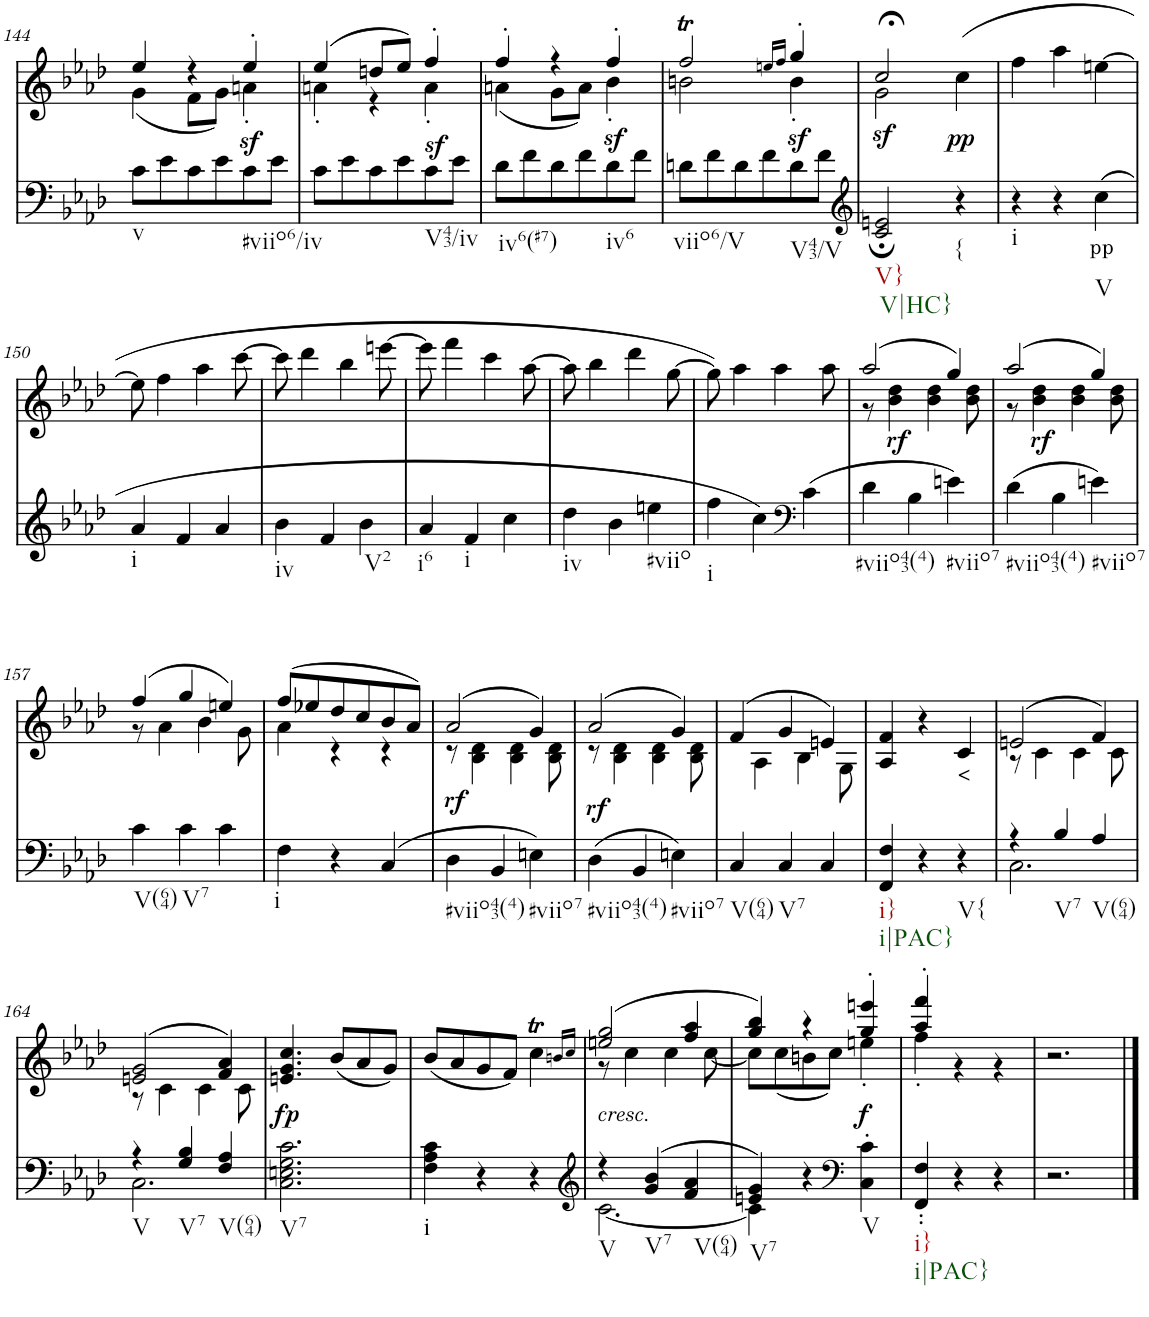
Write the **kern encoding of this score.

**kern	**text	**dynam	**kern	**text	**dynam
*part2	*part2	*part2	*part1	*part1	*part1
*staff2	*staff2	*staff2	*staff1	*staff1	*staff1
*I"piano	*	*	*I"piano	*	*
*I'Pno	*	*	*I'Pno	*	*
!!LO:PB:g=z
*clefF4	*	*	*clefG2	*	*
*k[b-e-a-d-]	*	*	*k[b-e-a-d-]	*	*
*M3/4	*	*	*M3/4	*	*
=144	=144	=144	=144	=144	=144
*	*	*	*^	*	*
!LO:TX:b:t=v	!	!	!	!	!	!
8c\L	.	.	4ee-/	(4g\	.	.
8e-\	.	.	.	.	.	.
8c\	.	.	4r	8f\L	.	.
8e-\	.	.	.	8g\J)	.	.
!LO:TX:b:t=#viio6/iv	!	!	!	!	!	!
8cz>\	.	.	4ee-'/	4an'\	.	.
8e-\J	.	.	.	.	.	.
=145	=145	=145	=145	=145	=145	=145
8c\L	.	.	(4ee-/	4an'\	.	.
8e-\	.	.	.	.	.	.
8c\	.	.	8ddn/L	4r	.	.
8e-\	.	.	8ee-/J)	.	.	.
!LO:TX:b:t=V43/iv	!	!	!	!	!	!
!	!	!	!	!	!	!LO:DY:b
8c\	.	.	4ff'/	4a'\	.	sf
8e-\J	.	.	.	.	.	.
=146	=146	=146	=146	=146	=146	=146
!LO:TX:b:t=iv6(#7)	!	!	!	!	!	!
8d-\L	.	.	4ff'/	(4an\	.	.
8f\	.	.	.	.	.	.
8d-\	.	.	4r	8g\L	.	.
8f\	.	.	.	8a\J)	.	.
!LO:TX:b:t=iv6	!	!	!	!	!	!
!	!	!	!	!	!	!LO:DY:b
8d-\	.	.	4ff'/	4b-'\	.	sf
8f\J	.	.	.	.	.	.
=147	=147	=147	=147	=147	=147	=147
!LO:TX:b:t=viio6/V	!	!	!	!	!	!
8dn\L	.	.	2ffT/	2bn\	.	.
8f\	.	.	.	.	.	.
8d\	.	.	.	.	.	.
8f\	.	.	.	.	.	.
.	.	.	16qeen/LL	.	.	.
.	.	.	16qff/JJ	.	.	.
!LO:TX:b:t=V43/V	!	!	!	!	!	!
8dz>\	.	.	4gg'/	4b'\	.	.
8f\J	.	.	.	.	.	.
=148	=148	=148	=148	=148	=148	=148
*clefG2	*	*	*	*	*	*
!LO:TX:b:t=V}	!	!	!	!	!	!
!LO:TX:b:t=V|HC}	!	!	!	!	!	!
!	!	!	!	!	!	!LO:DY:b
2c/; 2en/;	.	.	2cc;</	2g\	.	sf
!LO:TX:b:t={	!	!	!	!	!	!
!	!	!	!	!	!	!LO:DY:b
4r	.	.	(>4cc\	4ryy	.	pp
=149	=149	=149	=149	=149	=149	=149
!LO:TX:b:t=i	!	!	!	!	!	!
*	*	*	*v	*v	*	*
4r	.	.	4ff\	.	.
4r	.	.	4aa-\	.	.
!LO:TX:b:t=V	!	!	!	!	!
!	!LO:LY:b	!	!	!	!
(4cc\	pp	.	[4een\	.	.
!!LO:LB:g=z
=150	=150	=150	=150	=150	=150
!LO:TX:b:t=i	!	!	!	!	!
4a-/	.	.	8ee\]	.	.
.	.	.	4ff\	.	.
4f/	.	.	.	.	.
.	.	.	4aa-\	.	.
4a-/	.	.	.	.	.
.	.	.	[8ccc\	.	.
=151	=151	=151	=151	=151	=151
!LO:TX:b:t=iv	!	!	!	!	!
4b-\	.	.	8ccc\]	.	.
.	.	.	4ddd-\	.	.
4f/	.	.	.	.	.
.	.	.	4bb-\	.	.
!LO:TX:b:t=V2	!	!	!	!	!
4b-\	.	.	.	.	.
.	.	.	[8eeen\	.	.
=152	=152	=152	=152	=152	=152
!LO:TX:b:t=i6	!	!	!	!	!
4a-/	.	.	8eee\]	.	.
.	.	.	4fff\	.	.
!LO:TX:b:t=i	!	!	!	!	!
4f/	.	.	.	.	.
.	.	.	4ccc\	.	.
4cc\	.	.	.	.	.
.	.	.	[8aa-\	.	.
=153	=153	=153	=153	=153	=153
!LO:TX:b:t=iv	!	!	!	!	!
4dd-\	.	.	8aa-\]	.	.
.	.	.	4bb-\	.	.
4b-\	.	.	.	.	.
.	.	.	4ddd-\	.	.
!LO:TX:b:t=#viio	!	!	!	!	!
4een\	.	.	.	.	.
.	.	.	[8gg\	.	.
=154	=154	=154	=154	=154	=154
!LO:TX:b:t=i	!	!	!	!	!
4ff\	.	.	8gg\])	.	.
.	.	.	4aa-\	.	.
4cc\)	.	.	.	.	.
.	.	.	4aa-\	.	.
*clefF4	*	*	*	*	*
(4c\	.	.	.	.	.
.	.	.	8aa-\	.	.
=155	=155	=155	=155	=155	=155
*	*	*	*^	*	*
!LO:TX:b:t=#viio43(4)	!	!	!	!	!	!
4d-\	.	.	(2aa-/	8r	.	.
!	!	!	!	!	!	!LO:DY:b
.	.	.	.	4b-\ 4dd-\	.	rf
4B-\	.	.	.	.	.	.
.	.	.	.	4b-\ 4dd-\	.	.
!LO:TX:b:t=#viio7	!	!	!	!	!	!
4en\)	.	.	4gg/)	.	.	.
.	.	.	.	8b-\ 8dd-\	.	.
=156	=156	=156	=156	=156	=156	=156
!LO:TX:b:t=#viio43(4)	!	!	!	!	!	!
(4d-\	.	.	(2aa-/	8r	.	.
!	!	!	!	!	!	!LO:DY:b
.	.	.	.	4b-\ 4dd-\	.	rf
4B-\	.	.	.	.	.	.
.	.	.	.	4b-\ 4dd-\	.	.
!LO:TX:b:t=#viio7	!	!	!	!	!	!
4en\)	.	.	4gg/)	.	.	.
.	.	.	.	8b-\ 8dd-\	.	.
!!LO:LB:g=z	!!
=157	=157	=157	=157	=157	=157	=157
!LO:TX:b:t=V(64)	!	!	!	!	!	!
4c\	.	.	(4ff/	8r	.	.
.	.	.	.	4a-\	.	.
!LO:TX:b:t=V7	!	!	!	!	!	!
4c\	.	.	4gg/	.	.	.
.	.	.	.	4b-\	.	.
4c\	.	.	4een/)	.	.	.
.	.	.	.	8g\	.	.
=158	=158	=158	=158	=158	=158	=158
!LO:TX:b:t=i	!	!	!	!	!	!
4F\	.	.	(8ff/L	4a-\	.	.
.	.	.	8ee-X/	.	.	.
4r	.	.	8dd-/	4r	.	.
.	.	.	8cc/	.	.	.
(>4C/	.	.	8b-/	4r	.	.
.	.	.	8a-/J)	.	.	.
=159	=159	=159	=159	=159	=159	=159
!LO:TX:b:t=#viio43(4)	!	!	!	!	!	!
!	!	!LO:DY:a	!	!	!	!
4D-\	.	rf	(2a-/	8r	.	.
.	.	.	.	4B-\ 4d-\	.	.
4BB-/	.	.	.	.	.	.
.	.	.	.	4B-\ 4d-\	.	.
!LO:TX:b:t=#viio7	!	!	!	!	!	!
4En\)	.	.	4g/)	.	.	.
.	.	.	.	8B-\ 8d-\	.	.
=160	=160	=160	=160	=160	=160	=160
!LO:TX:b:t=#viio43(4)	!	!	!	!	!	!
!	!	!LO:DY:a	!	!	!	!
(4D-\	.	rf	(2a-/	8r	.	.
.	.	.	.	4B-\ 4d-\	.	.
4BB-/	.	.	.	.	.	.
.	.	.	.	4B-\ 4d-\	.	.
!LO:TX:b:t=#viio7	!	!	!	!	!	!
4En\)	.	.	4g/)	.	.	.
.	.	.	.	8B-\ 8d-\	.	.
=161	=161	=161	=161	=161	=161	=161
!LO:TX:b:t=V(64)	!	!	!	!	!	!
4C/	.	.	(4f/	8ryy	.	.
.	.	.	.	4A-\	.	.
!LO:TX:b:t=V7	!	!	!	!	!	!
4C/	.	.	4g/	.	.	.
.	.	.	.	4B-\	.	.
4C/	.	.	4en/)	.	.	.
.	.	.	.	8G\	.	.
=162	=162	=162	=162	=162	=162	=162
!LO:TX:b:t=i}	!	!	!	!	!	!
!LO:TX:b:t=i|PAC}	!	!	!	!	!	!
*	*	*	*v	*v	*	*
4FF/ 4F/	.	.	4A-/ 4f/	.	.
4r	.	.	4r	.	.
!LO:TX:b:t=V{	!	!	!	!	!
!	!	!	!	!LO:LY:b	!
4r	.	.	4c/	<	.
=163	=163	=163	=163	=163	=163
*^	*	*	*^	*	*
4r	2.C\	.	.	(2en/	8r	.	.
.	.	.	.	.	4c\	.	.
!LO:TX:b:t=V7	!	!	!	!	!	!	!
4B-/	.	.	.	.	.	.	.
.	.	.	.	.	4c\	.	.
!LO:TX:b:t=V(64)	!	!	!	!	!	!	!
4A-/	.	.	.	4f/)	.	.	.
.	.	.	.	.	8c\	.	.
!!LO:LB:g=z	!!
=164	=164	=164	=164	=164	=164	=164	=164
!LO:TX:b:t=V	!	!	!	!	!	!	!
4r	2.C\	.	.	(2en/ 2g/	8r	.	.
.	.	.	.	.	4c\	.	.
!LO:TX:b:t=V7	!	!	!	!	!	!	!
4G/ 4B-/	.	.	.	.	.	.	.
.	.	.	.	.	4c\	.	.
!LO:TX:b:t=V(64)	!	!	!	!	!	!	!
4F/ 4A-/	.	.	.	4f/ 4a-/)	.	.	.
.	.	.	.	.	8c\	.	.
*v	*v	*	*	*	*	*	*
=165	=165	=165	=165	=165	=165	=165
!LO:TX:b:t=V7	!	!	!	!	!	!
!	!	!	!	!	!	!LO:DY:b
*	*	*	*v	*v	*	*
2.C\ 2.En\ 2.G\ 2.c\	.	.	4.en/ 4.g/ 4.cc/	.	fp
.	.	.	(8b-/L	.	.
.	.	.	8a-/	.	.
.	.	.	8g/J)	.	.
=166	=166	=166	=166	=166	=166
!LO:TX:b:t=i	!	!	!	!	!
4F\ 4A-\ 4c\	.	.	(8b-/L	.	.
.	.	.	8a-/	.	.
4r	.	.	8g/	.	.
.	.	.	8f/J)	.	.
4r	.	.	4cct\	.	.
.	.	.	16qbn/LL	.	.
.	.	.	16qcc/JJ	.	.
=167	=167	=167	=167	=167	=167
*clefG2	*	*	*	*	*
*^	*	*	*^	*	*
!	!	!	!	!LO:TX:b:i:t=cresc.	!	!	!
!LO:TX:b:t=V	!	!	!	!	!	!	!
!	!	!	!	!	!	!LO:LY:b	!
4r	[2.c\	.	.	(2een/ 2gg/	8r	<	.
.	.	.	.	.	4cc\	.	.
!LO:TX:b:t=V7	!	!	!	!	!	!	!
(4g/ 4b-/	.	.	.	.	.	.	.
.	.	.	.	.	4cc\	.	.
!LO:TX:b:t=V(64)	!	!	!	!	!	!	!
4f/ 4a-/	.	.	.	4ff/ 4aa-/	.	.	.
.	.	.	.	.	[8cc\	.	.
=168	=168	=168	=168	=168	=168	=168	=168
!LO:TX:b:t=V7	!	!	!	!	!	!	!
4en/ 4g/)	4c\]	.	.	4gg/ 4bb-/)	8cc\L]	.	.
.	.	.	.	.	(8cc\	.	.
4r	2ryy	.	.	4r	8bn\	.	.
.	.	.	.	.	8cc\J)	.	.
*clefF4	*	*	*	*	*	*	*
!LO:TX:b:t=V	!	!	!	!	!	!	!
!	!	!	!	!	!	!LO:LY:b	!LO:DY:b
4C\'> 4c\'>	.	.	.	4gg/' 4eeen/'	4een'\	f	f
*v	*v	*	*	*	*	*	*
=169	=169	=169	=169	=169	=169	=169
!LO:TX:b:t=i}	!	!	!	!	!	!
!LO:TX:b:t=i|PAC}	!	!	!	!	!	!
4FF/' 4F/'	.	.	4aa-/' 4fff/'	4ff'\	.	.
4r	.	.	2ryy	4r	.	.
4r	.	.	.	4r	.	.
*	*	*	*v	*v	*	*
=170	=170	=170	=170	=170	=170
2.r	.	.	2.r	.	.
==	==	==	==	==	==
*-	*-	*-	*-	*-	*-
